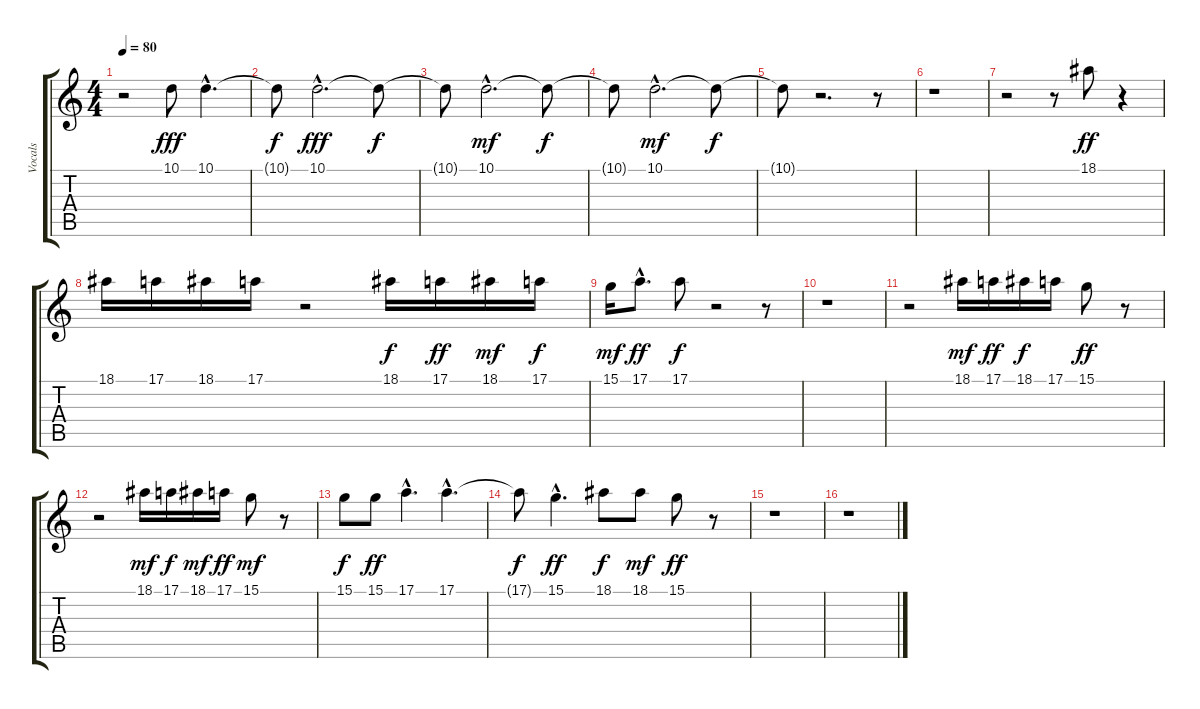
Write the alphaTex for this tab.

\track ("Vocals              " "Vocals    ") {instrument percussiveorgan}
\staff {score tabs}
\tuning (E4 B3 G3 D3 A2 E2) {hide}
\ts (4 4)
\tempo 80
\clef g2
\ks c
r.2{dy ff} 10.1.8{dy fff} 10.1{hac}.4{d} |
10.1{t}.8{dy f} 10.1{hac}.2{d dy fff} 10.1{t}.8{dy f} |
10.1{t}.8 10.1{hac}.2{d dy mf} 10.1{t}.8{dy f} |
10.1{t}.8 10.1{hac}.2{d dy mf} 10.1{t}.8{dy f} |
10.1{t}.8 r.2{d} r.8 |
r.1 |
r.2 r.8 18.1.8{dy ff} r.4 |
18.1.16 17.1.16 18.1.16 17.1.16 r.2 18.1.16{dy f} 17.1.16{dy ff} 18.1.16{dy mf} 17.1.16{dy f} |
15.1.16{dy mf} 17.1{hac}.8{d dy ff} 17.1.8{dy f} r.2 r.8 |
r.1 |
r.2 18.1.16{dy mf} 17.1.16{dy ff} 18.1.16{dy f} 17.1.16 15.1.8{dy ff} r.8 |
r.2 18.1.16{dy mf} 17.1.16{dy f} 18.1.16{dy mf} 17.1.16{dy ff} 15.1.8{dy mf} r.8 |
15.1.8{dy f} 15.1.8{dy ff} 17.1{hac}.4{d} 17.1{hac}.4{d} |
17.1{t}.8{dy f} 15.1{hac}.4{d dy ff} 18.1.8{dy f} 18.1.8{dy mf} 15.1.8{dy ff} r.8 |
r.1 |
r.1
